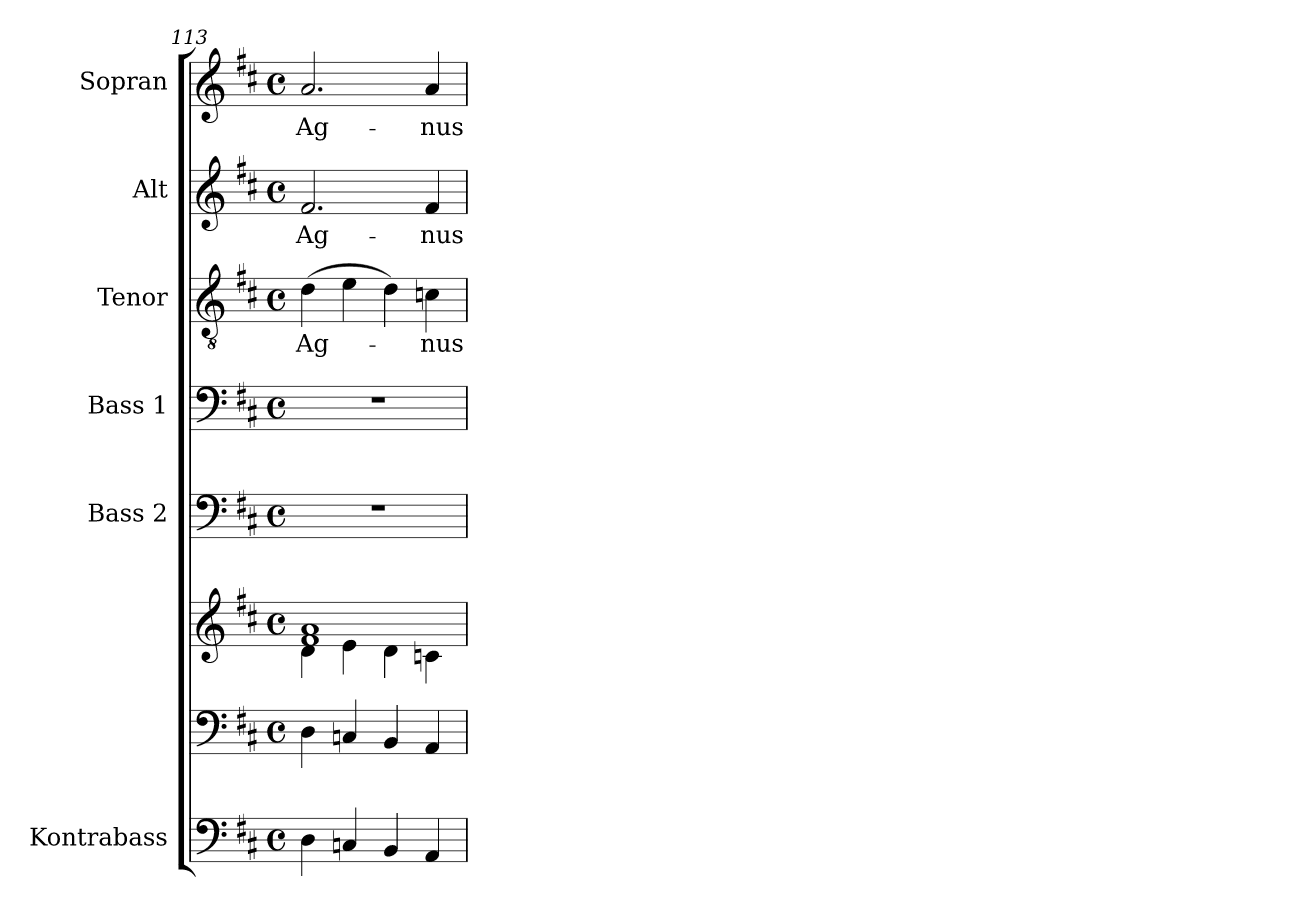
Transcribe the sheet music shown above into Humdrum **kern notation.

**kern	**kern	**kern	**kern	**kern	**kern	**text	**kern	**text	**kern	**text
*part7	*part6	*part6	*part5	*part4	*part3	*part3	*part2	*part2	*part1	*part1
*staff8	*staff7	*staff6	*staff5	*staff4	*staff3	*staff3	*staff2	*staff2	*staff1	*staff1
*I"Kontrabass	*	*	*I"Bass 2	*I"Bass 1	*I"Tenor	*	*I"Alt	*	*I"Sopran	*
*I'Kb.	*	*	*I'B. 2	*I'B. 1	*I'T.	*	*I'A.	*	*I'S.	*
*clefF4	*clefF4	*clefG2	*clefF4	*clefF4	*clefGv2	*	*clefG2	*	*clefG2	*
*ITrd7c12	*	*	*	*	*	*	*	*	*	*
*k[f#c#]	*k[f#c#]	*k[f#c#]	*k[f#c#]	*k[f#c#]	*k[f#c#]	*	*k[f#c#]	*	*k[f#c#]	*
*D:	*D:	*D:	*D:	*D:	*D:	*	*D:	*	*D:	*
*M4/4	*M4/4	*M4/4	*M4/4	*M4/4	*M4/4	*	*M4/4	*	*M4/4	*
*met(c)	*met(c)	*met(c)	*met(c)	*met(c)	*met(c)	*	*met(c)	*	*met(c)	*
=113	=113	=113	=113	=113	=113	=113	=113	=113	=113	=113
*	*	*^	*	*	*	*	*	*	*	*
!	!	!	!	!	!	!	!LO:LY:b	!	!LO:LY:b	!	!LO:LY:b
4DD\	4D\	1f# 1a	4d\	1r	1r	(>4d\	Ag-	2.f#/	Ag-	2.a/	Ag-
4CCn/	4Cn/	.	4e\	.	.	4e\	.	.	.	.	.
4BBB/	4BB/	.	4d\	.	.	4d\)	.	.	.	.	.
!	!	!	!	!	!	!	!LO:LY:b	!	!LO:LY:b	!	!LO:LY:b
4AAA/	4AA/	.	4cn\	.	.	4cn\	-nus	4f#/	-nus	4a/	-nus
*	*	*v	*v	*	*	*	*	*	*	*	*
=	=	=	=	=	=	=	=	=	=	=
*-	*-	*-	*-	*-	*-	*-	*-	*-	*-	*-
